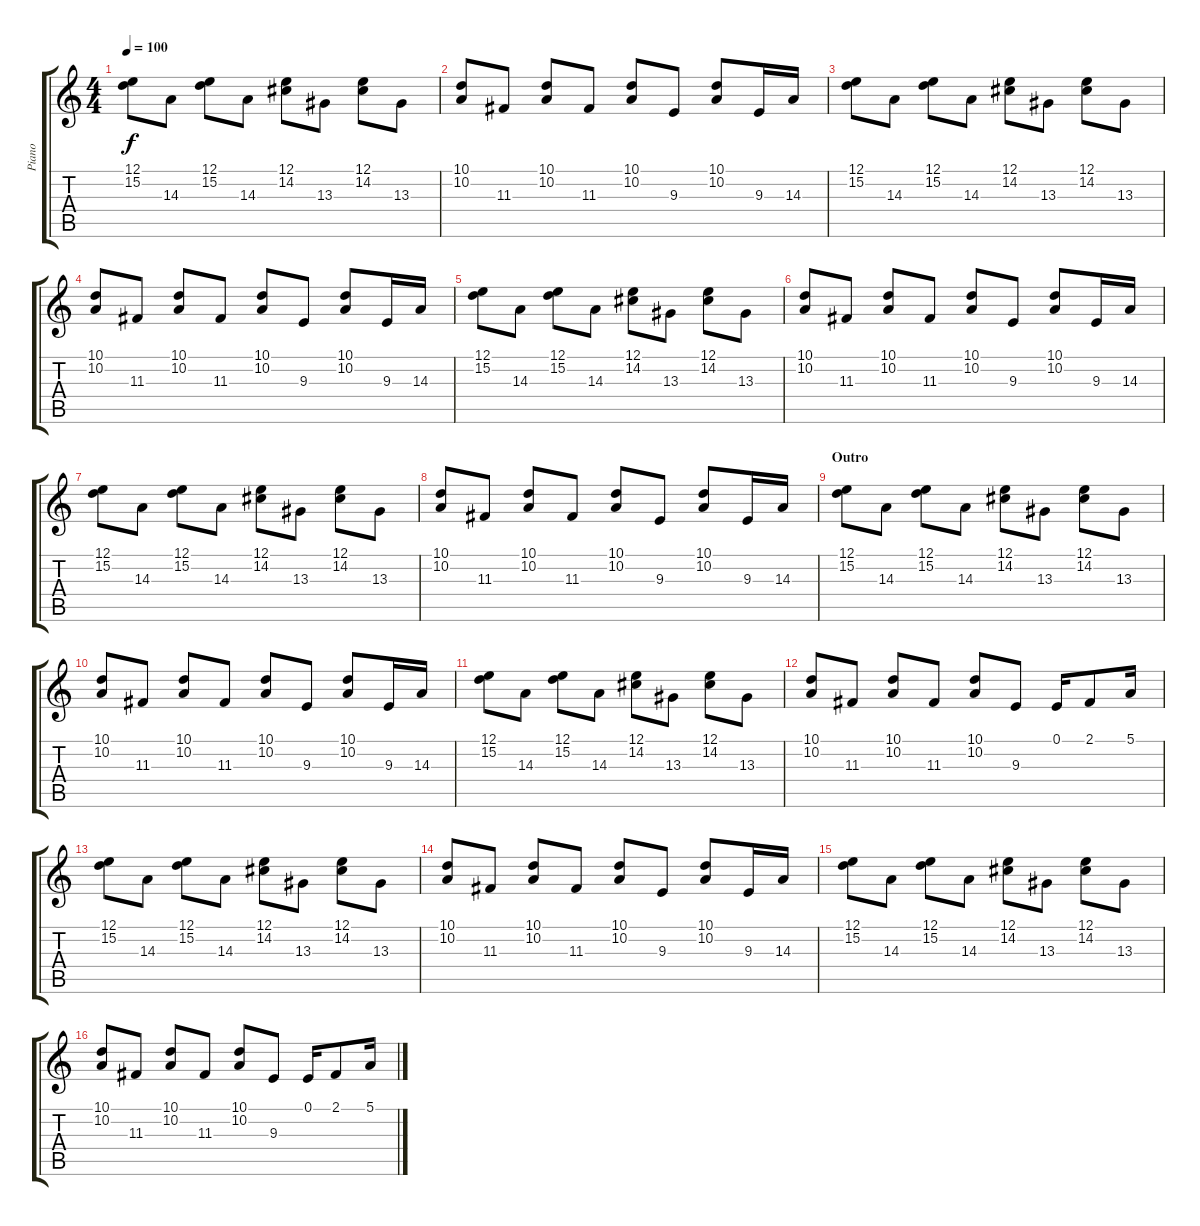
\track ("Piano" "Piano") {instrument acousticgrandpiano}
\staff {score tabs}
\tuning (E4 B3 G3 D3 A2 E2) {hide}
\ts (4 4)
\tempo 100
\clef g2
\ks c
(12.1 15.2).8{dy f} 14.3.8 (12.1 15.2).8 14.3.8 (12.1 14.2).8 13.3.8 (12.1 14.2).8 13.3.8 |
(10.1 10.2).8 11.3.8 (10.1 10.2).8 11.3.8 (10.1 10.2).8 9.3.8 (10.1 10.2).8 9.3.16 14.3.16 |
(12.1 15.2).8 14.3.8 (12.1 15.2).8 14.3.8 (12.1 14.2).8 13.3.8 (12.1 14.2).8 13.3.8 |
(10.1 10.2).8 11.3.8 (10.1 10.2).8 11.3.8 (10.1 10.2).8 9.3.8 (10.1 10.2).8 9.3.16 14.3.16 |
(12.1 15.2).8 14.3.8 (12.1 15.2).8 14.3.8 (12.1 14.2).8 13.3.8 (12.1 14.2).8 13.3.8 |
(10.1 10.2).8 11.3.8 (10.1 10.2).8 11.3.8 (10.1 10.2).8 9.3.8 (10.1 10.2).8 9.3.16 14.3.16 |
(12.1 15.2).8 14.3.8 (12.1 15.2).8 14.3.8 (12.1 14.2).8 13.3.8 (12.1 14.2).8 13.3.8 |
(10.1 10.2).8 11.3.8 (10.1 10.2).8 11.3.8 (10.1 10.2).8 9.3.8 (10.1 10.2).8 9.3.16 14.3.16 |
\section ("" "Outro")
(12.1 15.2).8 14.3.8 (12.1 15.2).8 14.3.8 (12.1 14.2).8 13.3.8 (12.1 14.2).8 13.3.8 |
(10.1 10.2).8 11.3.8 (10.1 10.2).8 11.3.8 (10.1 10.2).8 9.3.8 (10.1 10.2).8 9.3.16 14.3.16 |
(12.1 15.2).8 14.3.8 (12.1 15.2).8 14.3.8 (12.1 14.2).8 13.3.8 (12.1 14.2).8 13.3.8 |
(10.1 10.2).8 11.3.8 (10.1 10.2).8 11.3.8 (10.1 10.2).8 9.3.8 0.1.16 2.1.8 5.1.16 |
(12.1 15.2).8 14.3.8 (12.1 15.2).8 14.3.8 (12.1 14.2).8 13.3.8 (12.1 14.2).8 13.3.8 |
(10.1 10.2).8 11.3.8 (10.1 10.2).8 11.3.8 (10.1 10.2).8 9.3.8 (10.1 10.2).8 9.3.16 14.3.16 |
(12.1 15.2).8 14.3.8 (12.1 15.2).8 14.3.8 (12.1 14.2).8 13.3.8 (12.1 14.2).8 13.3.8 |
(10.1 10.2).8 11.3.8 (10.1 10.2).8 11.3.8 (10.1 10.2).8 9.3.8 0.1.16 2.1.8 5.1.16
